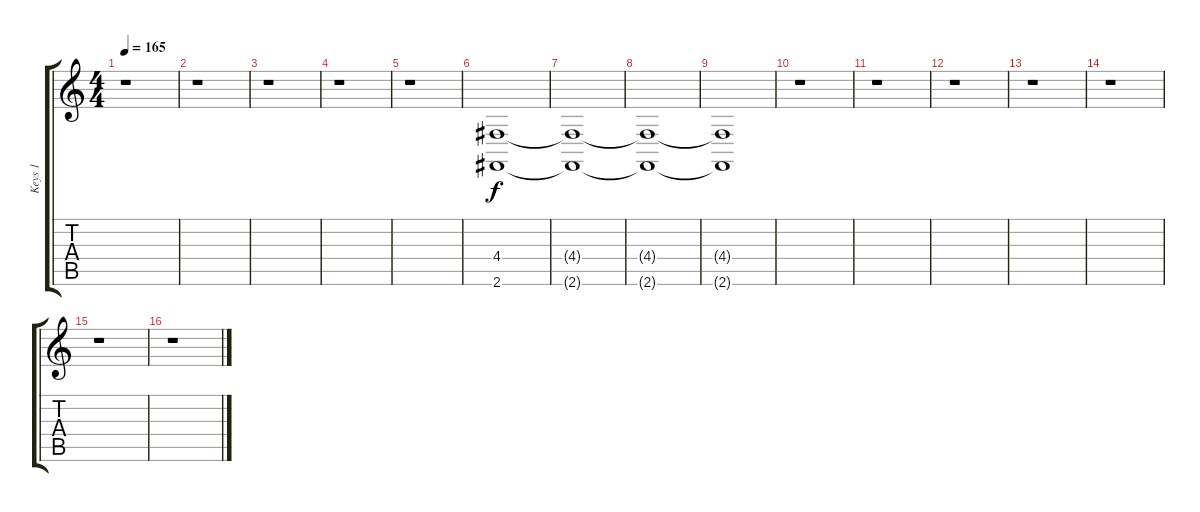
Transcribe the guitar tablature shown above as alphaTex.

\track ("Keys 1" "Keys 1") {instrument synthstrings2}
\staff {score tabs}
\tuning (E4 B3 G3 D3 A2 E2) {hide}
\ts (4 4)
\tempo 165
\clef g2
\ks c
r.1{dy f} |
r.1 |
r.1 |
r.1 |
r.1 |
(4.4 2.6).1{instrument synthstrings2} |
(4.4{t} 2.6{t}).1 |
(4.4{t} 2.6{t}).1 |
(4.4{t} 2.6{t}).1 |
r.1 |
r.1 |
r.1 |
r.1 |
r.1 |
r.1 |
r.1
